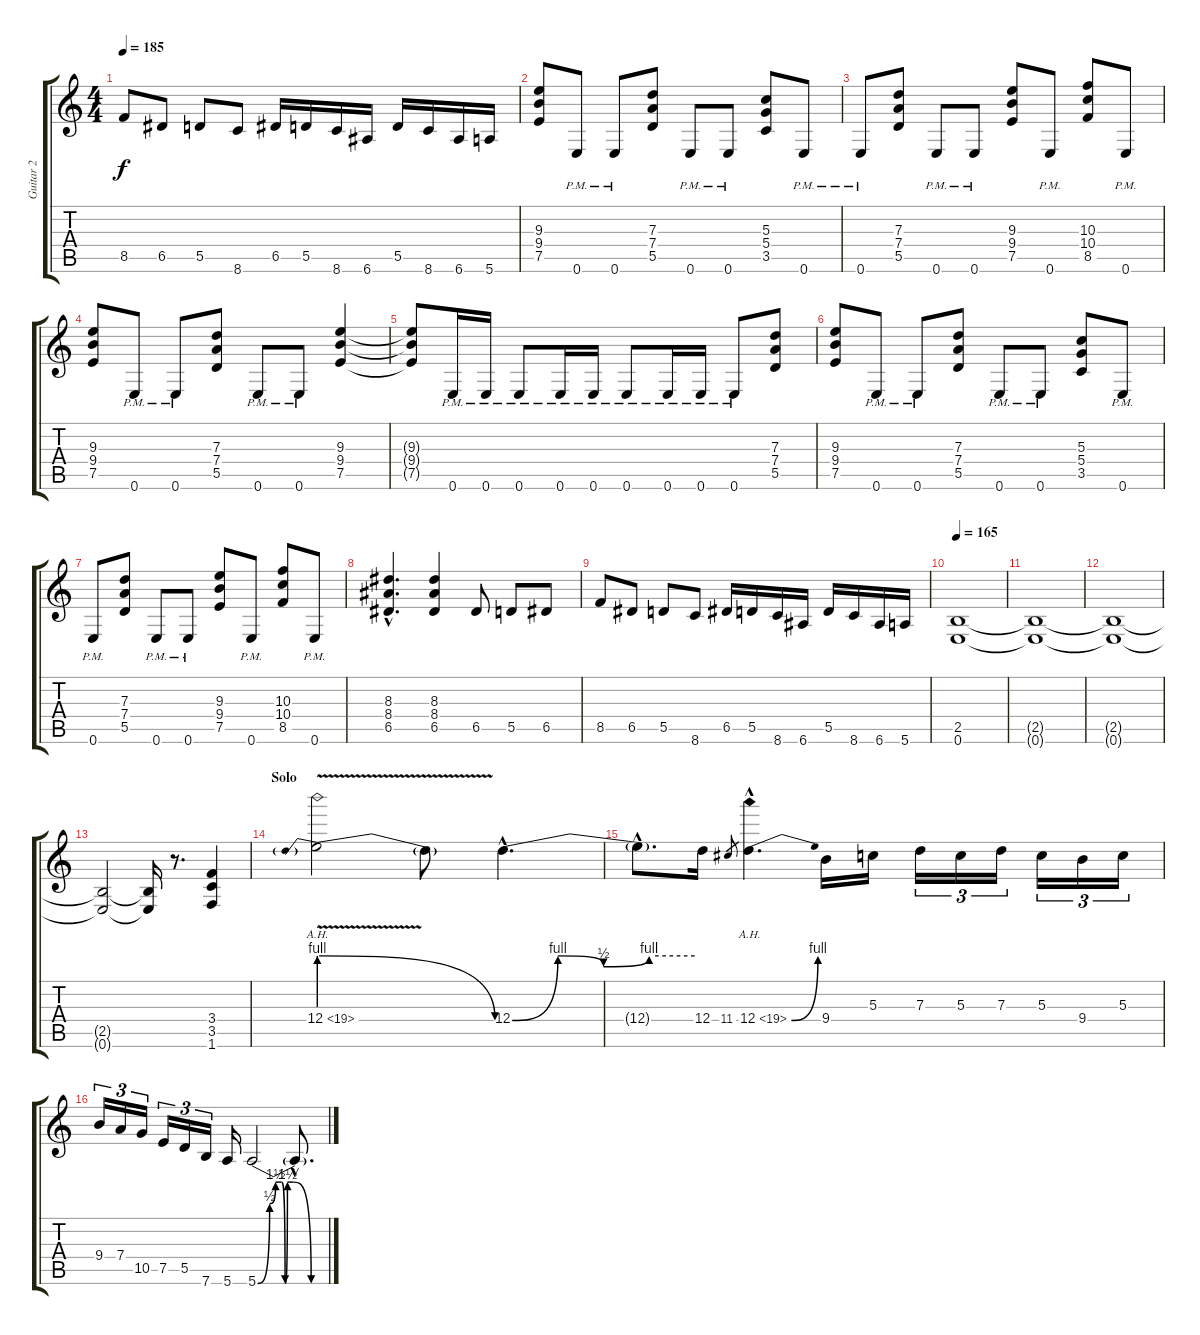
\track ("Guitar 2" "Guitar 2") {instrument distortionguitar}
\staff {score tabs}
\tuning (E4 B3 G3 D3 A2 E2) {hide}
\ts (4 4)
\tempo 185
\clef g2
\ks c
8.5.8{dy f} 6.5.8 5.5.8 8.6.8 6.5.16 5.5.16 8.6.16 6.6.16 5.5.16 8.6.16 6.6.16 5.6.16 |
(9.3 9.4 7.5).8 0.6{pm}.8 0.6{pm}.8 (7.3 7.4 5.5).8 0.6{pm}.8 0.6{pm}.8 (5.3 5.4 3.5).8 0.6{pm}.8 |
0.6{pm}.8 (7.3 7.4 5.5).8 0.6{pm}.8 0.6{pm}.8 (9.3 9.4 7.5).8 0.6{pm}.8 (10.3 10.4 8.5).8 0.6{pm}.8 |
(9.3 9.4 7.5).8 0.6{pm}.8 0.6{pm}.8 (7.3 7.4 5.5).8 0.6{pm}.8 0.6{pm}.8 (9.3 9.4 7.5).4 |
(9.3{t} 9.4{t} 7.5{t}).8 0.6{pm}.16 0.6{pm}.16 0.6{pm}.8 0.6{pm}.16 0.6{pm}.16 0.6{pm}.8 0.6{pm}.16 0.6{pm}.16 0.6{pm}.8 (7.3 7.4 5.5).8 |
(9.3 9.4 7.5).8 0.6{pm}.8 0.6{pm}.8 (7.3 7.4 5.5).8 0.6{pm}.8 0.6{pm}.8 (5.3 5.4 3.5).8 0.6{pm}.8 |
0.6{pm}.8 (7.3 7.4 5.5).8 0.6{pm}.8 0.6{pm}.8 (9.3 9.4 7.5).8 0.6{pm}.8 (10.3 10.4 8.5).8 0.6{pm}.8 |
(8.3{hac} 8.4{hac} 6.5{hac}).4{d} (8.3 8.4 6.5).4 6.5.8 5.5.8 6.5.8 |
8.5.8 6.5.8 5.5.8 8.6.8 6.5.16 5.5.16 8.6.16 6.6.16 5.5.16 8.6.16 6.6.16 5.6.16 |
\tempo 165
(2.5 0.6).1 |
(2.5{t} 0.6{t}).1{volume 4} |
(2.5{t} 0.6{t}).1 |
(2.5{t} 0.6{t}).2 (2.5{t} 0.6{t}).16 r.8{d} (3.4 3.5 1.6).4{volume 14} |
\section ("" "Solo")
12.4{be (prebendrelease 0 4 60 0) ah 7 v}.2 12.4{t}.8 12.4{be (custom 0 0 15 4 30 2 45 4 60 4) hac}.4{d} |
12.4{hac t}.8{d} 12.4.16 11.4.8{gr} 12.4{be (bend 0 0 60 4) ah 7 hac}.4{d} 9.4.16 5.3.16 7.3.16{tu (3 2)} 5.3.16{tu (3 2)} 7.3.16{tu (3 2)} 5.3.16{tu (3 2)} 9.4.16{tu (3 2)} 5.3.16{tu (3 2)} |
9.4.16{tu (3 2)} 7.4.16{tu (3 2)} 10.5.16{tu (3 2)} 7.5.16{tu (3 2)} 5.5.16{tu (3 2)} 7.6.16{tu (3 2)} 5.6.16 5.6{be (custom 0 0 10 2 15 6 20 6 23 0 25 6 30 6 45 0 60 0)}.2 5.6{hac t}.8{d}
